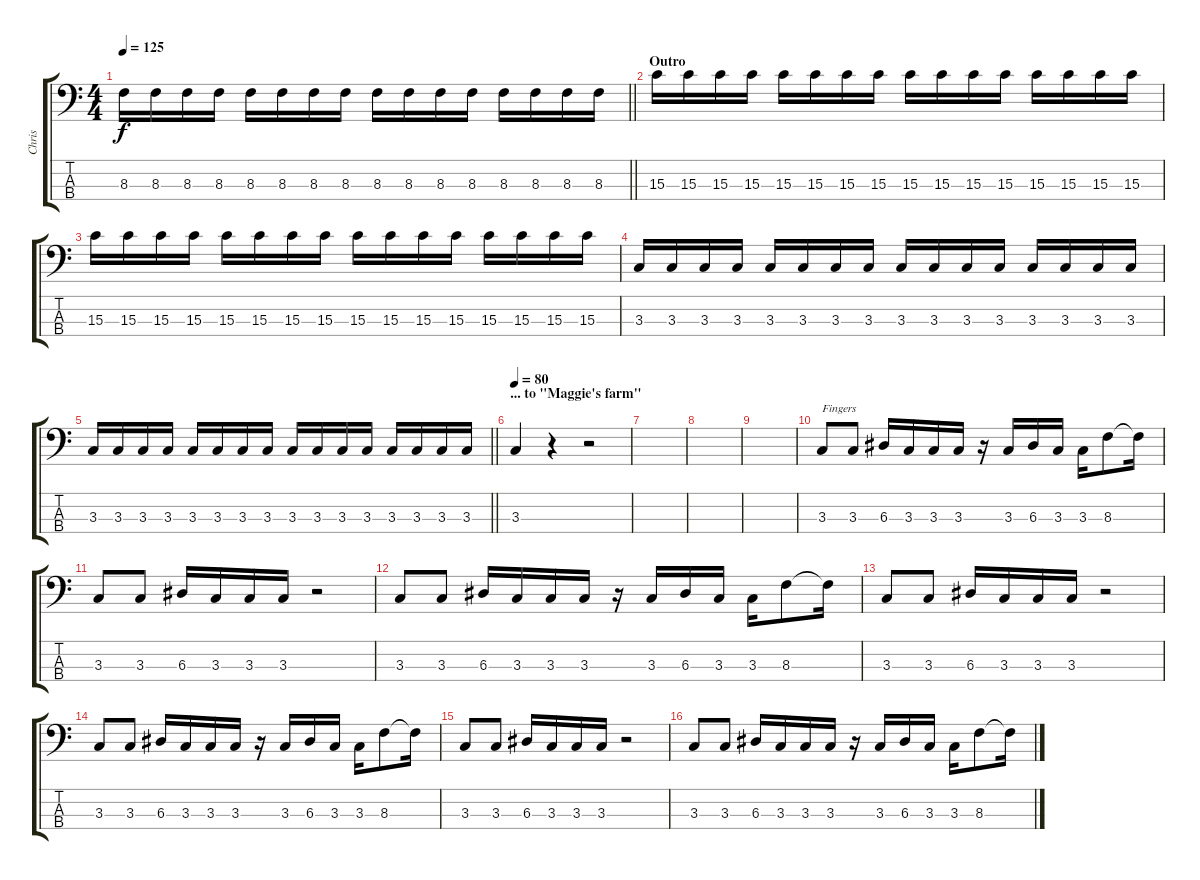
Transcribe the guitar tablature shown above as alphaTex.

\track ("Chris" "Chris") {instrument electricbasspick}
\staff {score tabs}
\tuning (G2 D2 A1 E1) {hide}
\ts (4 4)
\tempo 125
\clef f4
\barLineRight lightlight
\ks c
8.3.16{dy f} 8.3.16 8.3.16 8.3.16 8.3.16 8.3.16 8.3.16 8.3.16 8.3.16 8.3.16 8.3.16 8.3.16 8.3.16 8.3.16 8.3.16 8.3.16 |
\section ("" "Outro")
15.3.16 15.3.16 15.3.16 15.3.16 15.3.16 15.3.16 15.3.16 15.3.16 15.3.16 15.3.16 15.3.16 15.3.16 15.3.16 15.3.16 15.3.16 15.3.16 |
15.3.16 15.3.16 15.3.16 15.3.16 15.3.16 15.3.16 15.3.16 15.3.16 15.3.16 15.3.16 15.3.16 15.3.16 15.3.16 15.3.16 15.3.16 15.3.16 |
3.3.16 3.3.16 3.3.16 3.3.16 3.3.16 3.3.16 3.3.16 3.3.16 3.3.16 3.3.16 3.3.16 3.3.16 3.3.16 3.3.16 3.3.16 3.3.16 |
\barLineRight lightlight
3.3.16 3.3.16 3.3.16 3.3.16 3.3.16 3.3.16 3.3.16 3.3.16 3.3.16 3.3.16 3.3.16 3.3.16 3.3.16 3.3.16 3.3.16 3.3.16 |
\section ("" "... to \"Maggie's farm\"")
\tempo 80
3.3.4 r.4 r.2 |
|
|
|
3.3.8{txt "Fingers" instrument electricbassfinger} 3.3.8 6.3.16 3.3.16 3.3.16 3.3.16 r.16 3.3.16 6.3.16 3.3.16 3.3.16 8.3.8 8.3{t}.16 |
3.3.8 3.3.8 6.3.16 3.3.16 3.3.16 3.3.16 r.2 |
3.3.8 3.3.8 6.3.16 3.3.16 3.3.16 3.3.16 r.16 3.3.16 6.3.16 3.3.16 3.3.16 8.3.8 8.3{t}.16 |
3.3.8 3.3.8 6.3.16 3.3.16 3.3.16 3.3.16 r.2 |
3.3.8 3.3.8 6.3.16 3.3.16 3.3.16 3.3.16 r.16 3.3.16 6.3.16 3.3.16 3.3.16 8.3.8 8.3{t}.16 |
3.3.8 3.3.8 6.3.16 3.3.16 3.3.16 3.3.16 r.2 |
3.3.8 3.3.8 6.3.16 3.3.16 3.3.16 3.3.16 r.16 3.3.16 6.3.16 3.3.16 3.3.16 8.3.8 8.3{t}.16
